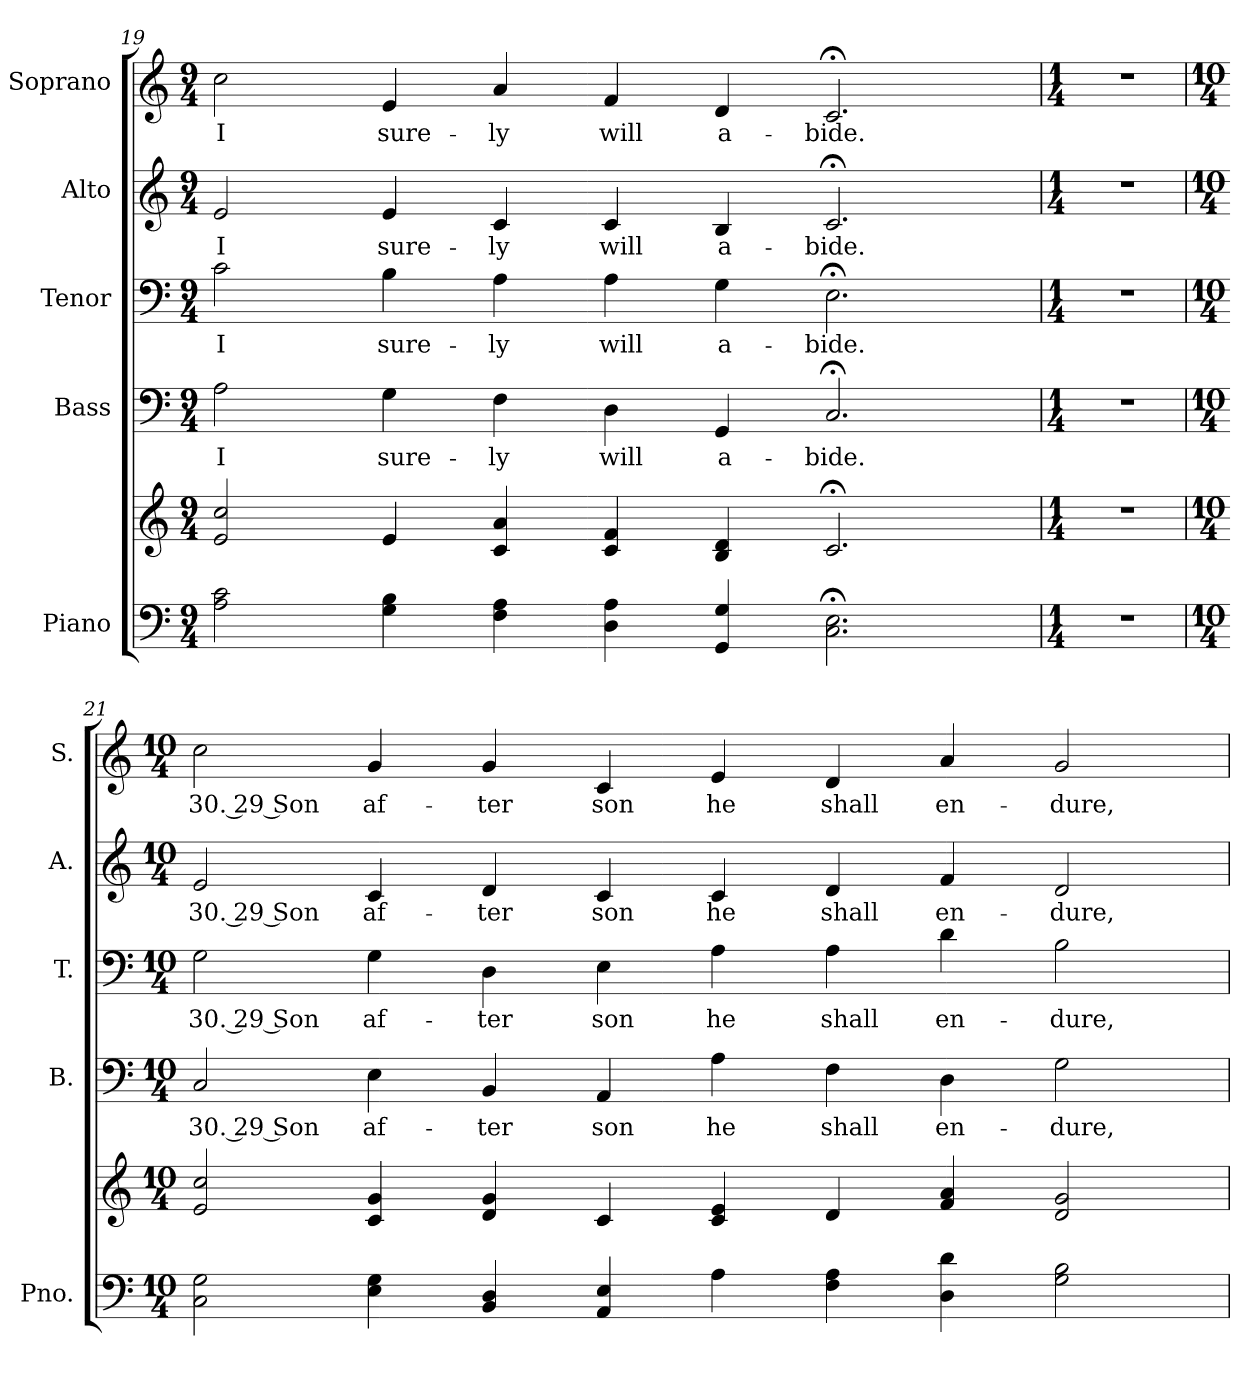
**kern	**kern	**kern	**text	**kern	**text	**kern	**text	**kern	**text
*part5	*part5	*part4	*part4	*part3	*part3	*part2	*part2	*part1	*part1
*staff6	*staff5	*staff4	*staff4	*staff3	*staff3	*staff2	*staff2	*staff1	*staff1
*I"Piano	*	*I"Bass	*	*I"Tenor	*	*I"Alto	*	*I"Soprano	*
*I'Pno.	*	*I'B.	*	*I'T.	*	*I'A.	*	*I'S.	*
!!LO:PB:g=z
*clefF4	*clefG2	*clefF4	*	*clefF4	*	*clefG2	*	*clefG2	*
*k[]	*k[]	*k[]	*	*k[]	*	*k[]	*	*k[]	*
*C:	*C:	*C:	*	*C:	*	*C:	*	*C:	*
*M9/4	*M9/4	*M9/4	*	*M9/4	*	*M9/4	*	*M9/4	*
=19	=19	=19	=19	=19	=19	=19	=19	=19	=19
!	!	!	!LO:LY:b:color=#000000	!	!	!	!	!	!
!	!	!	!	!	!LO:LY:b:color=#000000	!	!	!	!
!	!	!	!	!	!	!	!LO:LY:b:color=#000000	!	!
!	!	!	!	!	!	!	!	!	!LO:LY:b:color=#000000
2Ai\ 2ci	2ei/ 2cci	2Ai\	I	2ci\	I	2ei/	I	2cci\	I
!	!	!	!LO:LY:b:color=#000000	!	!	!	!	!	!
!	!	!	!	!	!LO:LY:b:color=#000000	!	!	!	!
!	!	!	!	!	!	!	!LO:LY:b:color=#000000	!	!
!	!	!	!	!	!	!	!	!	!LO:LY:b:color=#000000
4Gi\ 4Bi	4ei/	4Gi\	sure-	4Bi\	sure-	4ei/	sure-	4ei/	sure-
!	!	!	!LO:LY:b:color=#000000	!	!	!	!	!	!
!	!	!	!	!	!LO:LY:b:color=#000000	!	!	!	!
!	!	!	!	!	!	!	!LO:LY:b:color=#000000	!	!
!	!	!	!	!	!	!	!	!	!LO:LY:b:color=#000000
4Fi\ 4Ai	4ci/ 4ai	4Fi\	-ly	4Ai\	-ly	4ci/	-ly	4ai/	-ly
!	!	!	!LO:LY:b:color=#000000	!	!	!	!	!	!
!	!	!	!	!	!LO:LY:b:color=#000000	!	!	!	!
!	!	!	!	!	!	!	!LO:LY:b:color=#000000	!	!
!	!	!	!	!	!	!	!	!	!LO:LY:b:color=#000000
4Di\ 4Ai	4ci/ 4fi	4Di\	will	4Ai\	will	4ci/	will	4fi/	will
!	!	!	!LO:LY:b:color=#000000	!	!	!	!	!	!
!	!	!	!	!	!LO:LY:b:color=#000000	!	!	!	!
!	!	!	!	!	!	!	!LO:LY:b:color=#000000	!	!
!	!	!	!	!	!	!	!	!	!LO:LY:b:color=#000000
4GGi/ 4Gi	4Bi/ 4di	4GGi/	a-	4Gi\	a-	4Bi/	a-	4di/	a-
!	!	!	!LO:LY:b:color=#000000	!	!	!	!	!	!
!	!	!	!	!	!LO:LY:b:color=#000000	!	!	!	!
!	!	!	!	!	!	!	!LO:LY:b:color=#000000	!	!
!	!	!	!	!	!	!	!	!	!LO:LY:b:color=#000000
2.Ci\; 2.Ei;	2.c;i/	2.C;i/	-bide.	2.E;i\	-bide.	2.c;i/	-bide.	2.c;i/	-bide.
=20	=20	=20	=20	=20	=20	=20	=20	=20	=20
*M1/4	*M1/4	*M1/4	*	*M1/4	*	*M1/4	*	*M1/4	*
!LO:N:vis=1	!LO:N:vis=1	!LO:N:vis=1	!	!LO:N:vis=1	!	!LO:N:vis=1	!	!LO:N:vis=1	!
4r	4r	4r	.	4r	.	4r	.	4r	.
!!LO:PB:g=z
=21	=21	=21	=21	=21	=21	=21	=21	=21	=21
*M10/4	*M10/4	*M10/4	*	*M10/4	*	*M10/4	*	*M10/4	*
!	!	!	!LO:LY:b:color=#000000	!	!	!	!	!	!
!	!	!	!	!	!LO:LY:b:color=#000000	!	!	!	!
!	!	!	!	!	!	!	!LO:LY:b:color=#000000	!	!
!	!	!	!	!	!	!	!	!	!LO:LY:b:color=#000000
2Ci\ 2Gi	2ei/ 2cci	2Ci/	30. 29 Son	2Gi\	30. 29 Son	2ei/	30. 29 Son	2cci\	30. 29 Son
!	!	!	!LO:LY:b:color=#000000	!	!	!	!	!	!
!	!	!	!	!	!LO:LY:b:color=#000000	!	!	!	!
!	!	!	!	!	!	!	!LO:LY:b:color=#000000	!	!
!	!	!	!	!	!	!	!	!	!LO:LY:b:color=#000000
4Ei\ 4Gi	4ci/ 4gi	4Ei\	af-	4Gi\	af-	4ci/	af-	4gi/	af-
!	!	!	!LO:LY:b:color=#000000	!	!	!	!	!	!
!	!	!	!	!	!LO:LY:b:color=#000000	!	!	!	!
!	!	!	!	!	!	!	!LO:LY:b:color=#000000	!	!
!	!	!	!	!	!	!	!	!	!LO:LY:b:color=#000000
4BBi/ 4Di	4di/ 4gi	4BBi/	-ter	4Di\	-ter	4di/	-ter	4gi/	-ter
!	!	!	!LO:LY:b:color=#000000	!	!	!	!	!	!
!	!	!	!	!	!LO:LY:b:color=#000000	!	!	!	!
!	!	!	!	!	!	!	!LO:LY:b:color=#000000	!	!
!	!	!	!	!	!	!	!	!	!LO:LY:b:color=#000000
4AAi/ 4Ei	4ci/	4AAi/	son	4Ei\	son	4ci/	son	4ci/	son
!	!	!	!LO:LY:b:color=#000000	!	!	!	!	!	!
!	!	!	!	!	!LO:LY:b:color=#000000	!	!	!	!
!	!	!	!	!	!	!	!LO:LY:b:color=#000000	!	!
!	!	!	!	!	!	!	!	!	!LO:LY:b:color=#000000
4Ai\	4ci/ 4ei	4Ai\	he	4Ai\	he	4ci/	he	4ei/	he
!	!	!	!LO:LY:b:color=#000000	!	!	!	!	!	!
!	!	!	!	!	!LO:LY:b:color=#000000	!	!	!	!
!	!	!	!	!	!	!	!LO:LY:b:color=#000000	!	!
!	!	!	!	!	!	!	!	!	!LO:LY:b:color=#000000
4Fi\ 4Ai	4di/	4Fi\	shall	4Ai\	shall	4di/	shall	4di/	shall
!	!	!	!LO:LY:b:color=#000000	!	!	!	!	!	!
!	!	!	!	!	!LO:LY:b:color=#000000	!	!	!	!
!	!	!	!	!	!	!	!LO:LY:b:color=#000000	!	!
!	!	!	!	!	!	!	!	!	!LO:LY:b:color=#000000
4Di\ 4di	4fi/ 4ai	4Di\	en-	4di\	en-	4fi/	en-	4ai/	en-
!	!	!	!LO:LY:b:color=#000000	!	!	!	!	!	!
!	!	!	!	!	!LO:LY:b:color=#000000	!	!	!	!
!	!	!	!	!	!	!	!LO:LY:b:color=#000000	!	!
!	!	!	!	!	!	!	!	!	!LO:LY:b:color=#000000
2Gi\ 2Bi	2di/ 2gi	2Gi\	-dure,	2Bi\	-dure,	2di/	-dure,	2gi/	-dure,
=	=	=	=	=	=	=	=	=	=
*-	*-	*-	*-	*-	*-	*-	*-	*-	*-
